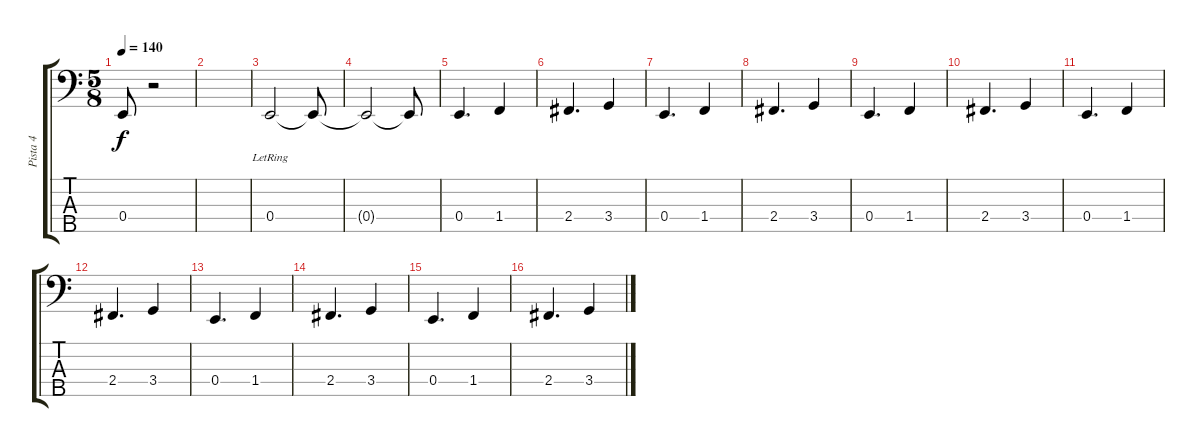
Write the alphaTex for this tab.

\track ("Pista 4" "Pista 4") {instrument electricbasspick}
\staff {score tabs}
\tuning (G2 D2 A1 E1 B0) {hide}
\ts (5 8)
\tempo 140
\clef f4
\ks c
0.4.8{dy f} r.2 |
|
0.4{lr}.2 0.4{t}.8 |
0.4{t}.2 0.4{t}.8 |
0.4.4{d} 1.4.4 |
2.4.4{d} 3.4.4 |
0.4.4{d} 1.4.4 |
2.4.4{d} 3.4.4 |
0.4.4{d} 1.4.4 |
2.4.4{d} 3.4.4 |
0.4.4{d} 1.4.4 |
2.4.4{d} 3.4.4 |
0.4.4{d} 1.4.4 |
2.4.4{d} 3.4.4 |
0.4.4{d} 1.4.4 |
2.4.4{d} 3.4.4
